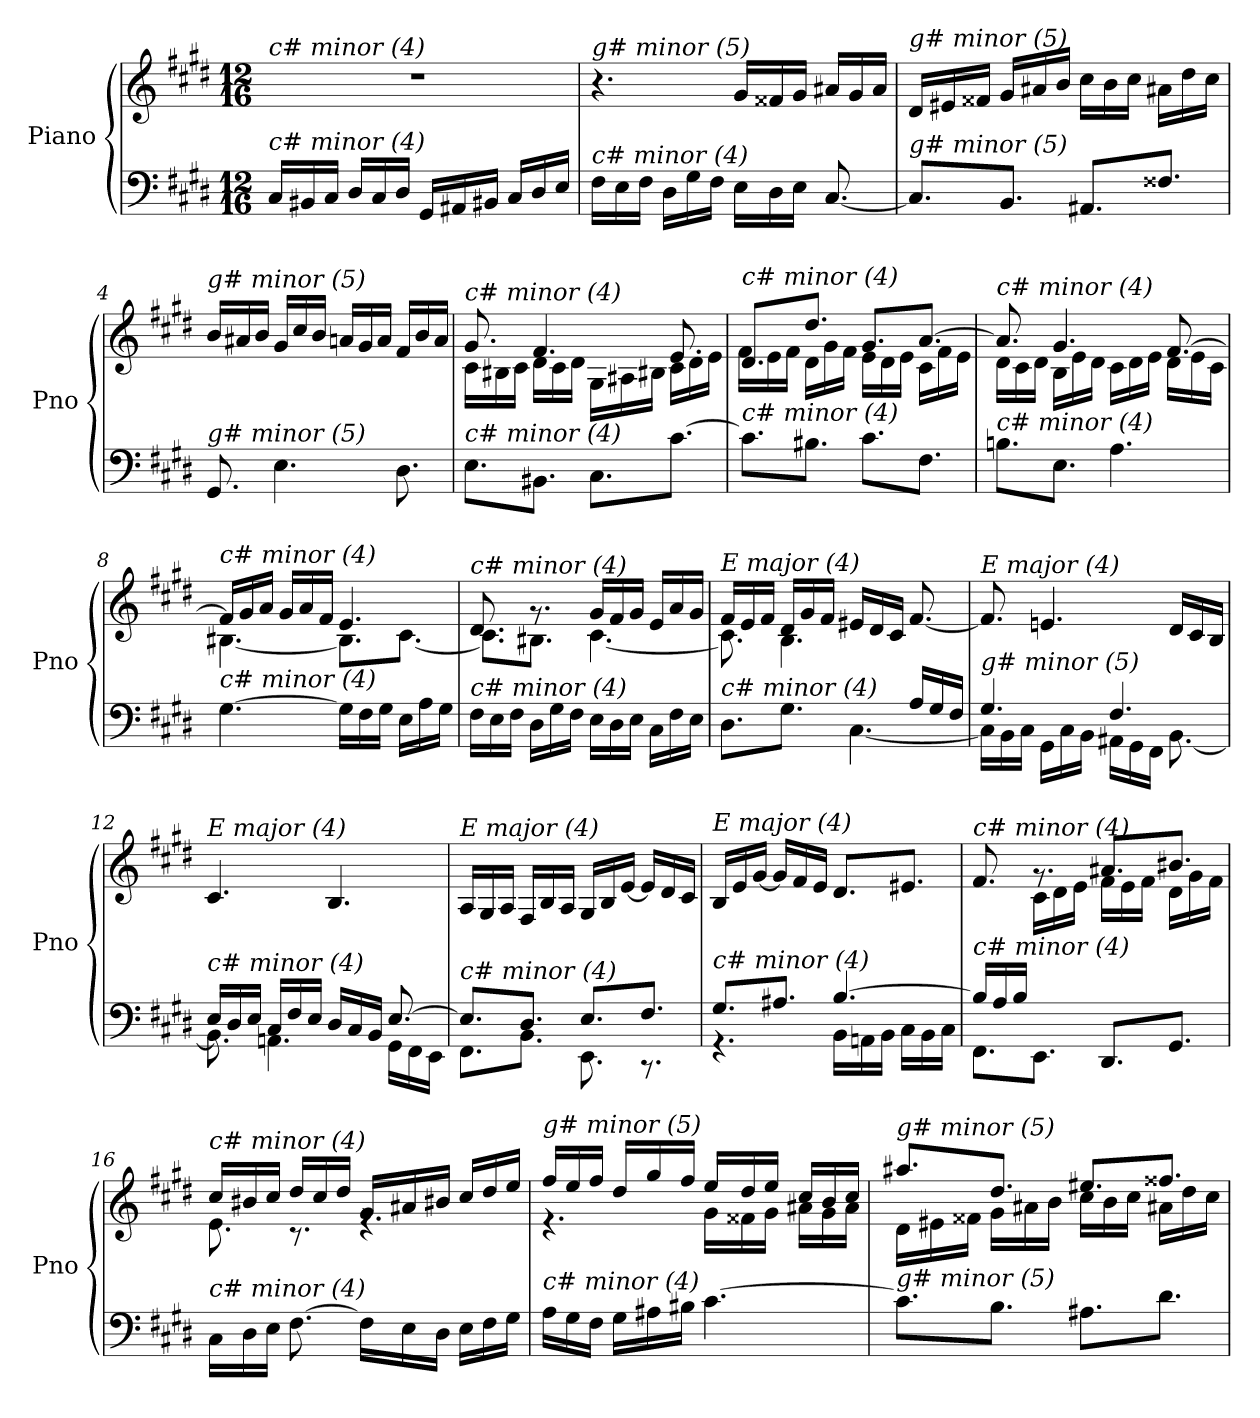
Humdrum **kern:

**kern	**kern
*part1	*part1
*staff2	*staff1
*I"Piano	*
*I'Pno	*
*clefF4	*clefG2
*k[f#c#g#d#]	*k[f#c#g#d#]
*M12/16	*M12/16
=1	=1
!	!LO:TX:i:t=c# minor (4)
!LO:TX:i:t=c# minor (4)	!
16C#/LL	2.r
16BB#X/	.
16C#/JJ	.
16D#/LL	.
16C#/	.
16D#/JJ	.
16GG#/LL	.
16AA#X/	.
16BB#X/JJ	.
16C#/LL	.
16D#/	.
16E/JJ	.
=2	=2
!	!LO:TX:i:t=g# minor (5)
!LO:TX:i:t=c# minor (4)	!
16F#\LL	4.r
16E\	.
16F#\JJ	.
16D#\LL	.
16G#\	.
16F#\JJ	.
16E\LL	16g#/LL
16D#\	16f##X/
16E\JJ	16g#/JJ
[8.C#/	16a#X/LL
.	16g#/
.	16a#/JJ
=3	=3
!	!LO:TX:i:t=g# minor (5)
!LO:TX:i:t=g# minor (5)	!
8.C#/L]	16d#/LL
.	16e#X/
.	16f##X/JJ
8.BB/J	16g#/LL
.	16a#X/
.	16b/JJ
8.AA#X/L	16cc#\LL
.	16b\
.	16cc#\JJ
8.F##X/J	16a#X\LL
.	16dd#\
.	16cc#\JJ
!!LO:LB:g=z
=4	=4
!	!LO:TX:i:t=g# minor (5)
!LO:TX:i:t=g# minor (5)	!
8.GG#/	16b/LL
.	16a#X/
.	16b/JJ
4.E\	16g#/LL
.	16cc#/
.	16b/JJ
.	16an/LL
.	16g#/
.	16a/JJ
8.D#\	16f#/LL
.	16b/
.	16a/JJ
=5	=5
*	*^
!	!LO:TX:i:t=c# minor (4)	!
!LO:TX:i:t=c# minor (4)	!	!
8.E\L	8.g#/	16c#\LL
.	.	16B#X\
.	.	16c#\JJ
8.BB#X\J	4.f#/	16d#\LL
.	.	16c#\
.	.	16d#\JJ
8.C#\L	.	16G#\LL
.	.	16A#X\
.	.	16B#X\JJ
[8.c#\J	8.e/	16c#\LL
.	.	16d#\
.	.	16e\JJ
=6	=6	=6
!	!LO:TX:i:t=c# minor (4)	!
!LO:TX:i:t=c# minor (4)	!	!
8.c#\L]	8.d#/L	16f#\LL
.	.	16e\
.	.	16f#\JJ
8.B#X\J	8.dd#/J	16d#\LL
.	.	16g#\
.	.	16f#\JJ
8.c#\L	8.g#/L	16e\LL
.	.	16d#\
.	.	16e\JJ
8.F#\J	[8.a/J	16c#\LL
.	.	16f#\
.	.	16e\JJ
!!LO:LB:g=z	!!
=7	=7	=7
!	!LO:TX:i:t=c# minor (4)	!
!LO:TX:i:t=c# minor (4)	!	!
8.Bn\L	8.a/]	16d#\LL
.	.	16c#\
.	.	16d#\JJ
8.E\J	4.g#/	16B\LL
.	.	16e\
.	.	16d#\JJ
4.A\	.	16c#\LL
.	.	16d#\
.	.	16e\JJ
.	[8.f#/	16d#\LL
.	.	16e\
.	.	16c#\JJ
=8	=8	=8
!	!LO:TX:i:t=c# minor (4)	!
!LO:TX:i:t=c# minor (4)	!	!
[4.G#\	16f#/LL]	[4.B#X\
.	16g#/	.
.	16a/JJ	.
.	16g#/LL	.
.	16a/	.
.	16f#/JJ	.
16G#\LL]	4.e/	8.B#\L]
16F#\	.	.
16G#\JJ	.	.
16E\LL	.	[8.c#\J
16A\	.	.
16G#\JJ	.	.
=9	=9	=9
!	!LO:TX:i:t=c# minor (4)	!
!LO:TX:i:t=c# minor (4)	!	!
16F#\LL	8.d#/	8.c#\L]
16E\	.	.
16F#\JJ	.	.
16D#\LL	8.rg	8.B#X\J
16G#\	.	.
16F#\JJ	.	.
16E\LL	16g#/LL	[4.c#\
16D#\	16f#/	.
16E\JJ	16g#/JJ	.
16C#\LL	16e/LL	.
16F#\	16a/	.
16E\JJ	16g#/JJ	.
!!LO:LB:g=z	!!
=10	=10	=10
*^	*	*
!	!	!LO:TX:i:t=E major (4)	!
!LO:TX:i:t=c# minor (4)	!	!	!
2ryy	8.D#\L	16f#/LL	8.c#\]
.	.	16e/	.
.	.	16f#/JJ	.
.	8.G#\J	16d#/LL	4.B\
.	.	16g#/	.
.	.	16f#/JJ	.
.	[4.C#\	16e#X/LL	.
.	.	16d#/	.
16ryy	.	16c#/JJ	.
16A/LL	.	[8.f#/	8.ryy
16G#/	.	.	.
16F#/JJ	.	.	.
*	*	*v	*v
=11	=11	=11
!	!	!LO:TX:i:t=E major (4)
!LO:TX:i:t=g# minor (5)	!	!
16C#\LL]	4.G#/	8.f#/]
16BB\	.	.
16C#\JJ	.	.
16GG#\LL	.	4.en/
16C#\	.	.
16BB\JJ	.	.
4.F#/	16AA#X\LL	.
.	16GG#\	.
.	16FF#\JJ	.
.	[8.BB\	16d#/LL
.	.	16c#/
.	.	16B/JJ
=12	=12	=12
!	!	!LO:TX:i:t=E major (4)
!LO:TX:i:t=c# minor (4)	!	!
16E/LL	8.BB\]	4.c#/
16D#/	.	.
16E/JJ	.	.
16C#/LL	4.AAn\	.
16F#/	.	.
16E/JJ	.	.
16D#/LL	.	4.B/
16C#/	.	.
16BB/JJ	.	.
[8.E/	16GG#\LL	.
.	16FF#\	.
.	16EE\JJ	.
!!LO:LB:g=z
=13	=13	=13
!	!	!LO:TX:i:t=E major (4)
!LO:TX:i:t=c# minor (4)	!	!
8.E/L]	8.FF#\L	16A/LL
.	.	16G#/
.	.	16A/JJ
8.D#/J	8.BB\J	16F#/LL
.	.	16B/
.	.	16A/JJ
8.E/L	8.EE\	16G#/LL
.	.	16B/
.	.	[16e/JJ
8.F#/J	8.r	16e/LL]
.	.	16d#/
.	.	16c#/JJ
=14	=14	=14
!	!	!LO:TX:i:t=E major (4)
!LO:TX:i:t=c# minor (4)	!	!
8.G#/L	4.r	16B/LL
.	.	16e/
.	.	[16g#/JJ
8.A#X/J	.	16g#/LL]
.	.	16f#/
.	.	16e/JJ
[4.B/	16BB\LL	8.d#/L
.	16AAn\	.
.	16BB\JJ	.
.	16C#\LL	8.e#X/J
.	16BB\	.
.	16C#\JJ	.
=15	=15	=15
*	*^	*^
*	*	*	*	*^
*	*	*	*	*	*^
!	!	!	!LO:TX:i:t=c# minor (4)	!	!	!
!LO:TX:i:t=c# minor (4)	!	!	!	!	!	!
4.ryy	16B/LL]	8.FF#\L	8.f#/	4.ryy	8.ryy	4.ryy
.	16A/	.	.	.	.	.
.	16B/JJ	.	.	.	.	.
.	8.ryy	8.EE\J	8.rg	.	16c#\LL	.
.	.	.	.	.	16d#\	.
.	.	.	.	.	16e\JJ	.
4.ryy	8.DD#/L	4.ryy	8.a#X/L	16f#\LL	4.ryy	4.ryy
.	.	.	.	16e\	.	.
.	.	.	.	16f#\JJ	.	.
.	8.GG#/J	.	8.b#X/J	16d#\LL	.	.
.	.	.	.	16g#\	.	.
.	.	.	.	16f#\JJ	.	.
*v	*v	*v	*	*	*	*
*	*	*v	*v	*v
!!LO:PB:g=z
=16	=16	=16
!	!LO:TX:i:t=c# minor (4)	!
!LO:TX:i:t=c# minor (4)	!	!
16C#\LL	16cc#/LL	8.e\
16D#\	16b#X/	.
16E\JJ	16cc#/JJ	.
[8.F#\	16dd#/LL	8.r
.	16cc#/	.
.	16dd#/JJ	.
16F#\LL]	16g#/LL	4.re
16E\	16a#X/	.
16D#\JJ	16b#X/JJ	.
16E\LL	16cc#/LL	.
16F#\	16dd#/	.
16G#\JJ	16ee/JJ	.
=17	=17	=17
!	!LO:TX:i:t=g# minor (5)	!
!LO:TX:i:t=c# minor (4)	!	!
16A\LL	16ff#/LL	4.r
16G#\	16ee/	.
16F#\JJ	16ff#/JJ	.
16G#\LL	16dd#/LL	.
16A#X\	16gg#/	.
16B#X\JJ	16ff#/JJ	.
[4.c#\	16ee/LL	16g#\LL
.	16dd#/	16f##X\
.	16ee/JJ	16g#\JJ
.	16cc#/LL	16a#X\LL
.	16b/	16g#\
.	16cc#/JJ	16a#\JJ
=18	=18	=18
!	!LO:TX:i:t=g# minor (5)	!
!LO:TX:i:t=g# minor (5)	!	!
8.c#\L]	8.aa#X/L	16d#\LL
.	.	16e#X\
.	.	16f##X\JJ
8.B\J	8.dd#/J	16g#\LL
.	.	16a#X\
.	.	16b\JJ
8.A#X\L	8.ee#X/L	16cc#\LL
.	.	16b\
.	.	16cc#\JJ
8.d#\J	8.ff##X/J	16a#X\LL
.	.	16dd#\
.	.	16cc#\JJ
*	*v	*v
=	=
*-	*-
